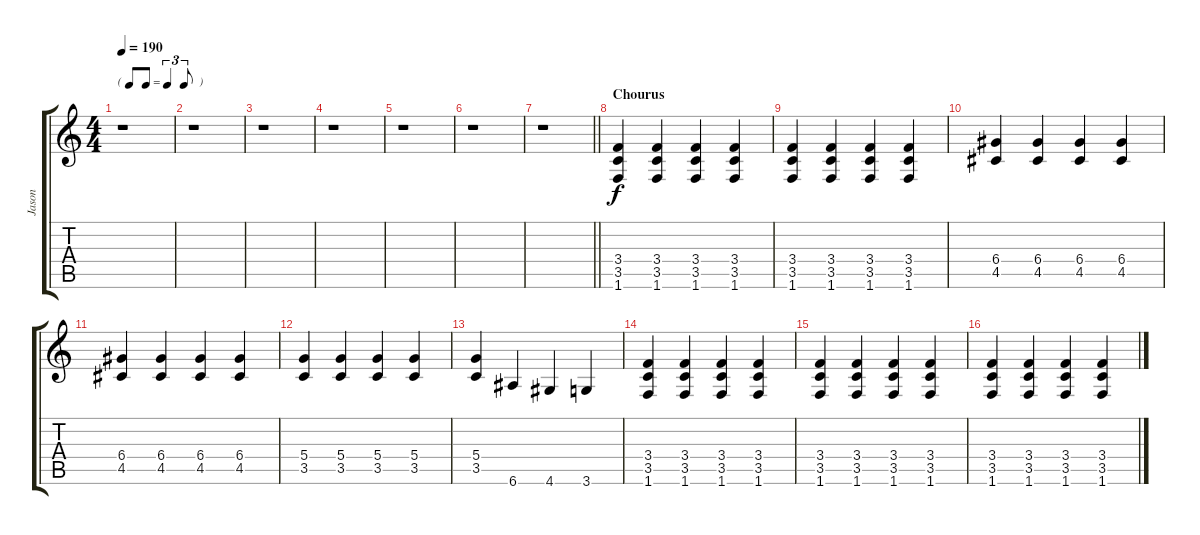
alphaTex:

\track ("Jason" "Jason") {instrument overdrivenguitar}
\staff {score tabs}
\tuning (E4 B3 G3 D3 A2 E2) {hide}
\ts (4 4)
\tf triplet8th
\tempo 190
\clef g2
\ks c
r.1{dy f} |
r.1 |
r.1 |
r.1 |
r.1 |
r.1 |
\barLineRight lightlight
r.1 |
\section ("" "Chourus")
(3.4 3.5 1.6).4 (3.4 3.5 1.6).4 (3.4 3.5 1.6).4 (3.4 3.5 1.6).4 |
(3.4 3.5 1.6).4 (3.4 3.5 1.6).4 (3.4 3.5 1.6).4 (3.4 3.5 1.6).4 |
(6.4 4.5).4 (6.4 4.5).4 (6.4 4.5).4 (6.4 4.5).4 |
(6.4 4.5).4 (6.4 4.5).4 (6.4 4.5).4 (6.4 4.5).4 |
(5.4 3.5).4 (5.4 3.5).4 (5.4 3.5).4 (5.4 3.5).4 |
(5.4 3.5).4 6.6.4 4.6.4 3.6.4 |
(3.4 3.5 1.6).4 (3.4 3.5 1.6).4 (3.4 3.5 1.6).4 (3.4 3.5 1.6).4 |
(3.4 3.5 1.6).4 (3.4 3.5 1.6).4 (3.4 3.5 1.6).4 (3.4 3.5 1.6).4 |
(3.4 3.5 1.6).4 (3.4 3.5 1.6).4 (3.4 3.5 1.6).4 (3.4 3.5 1.6).4
